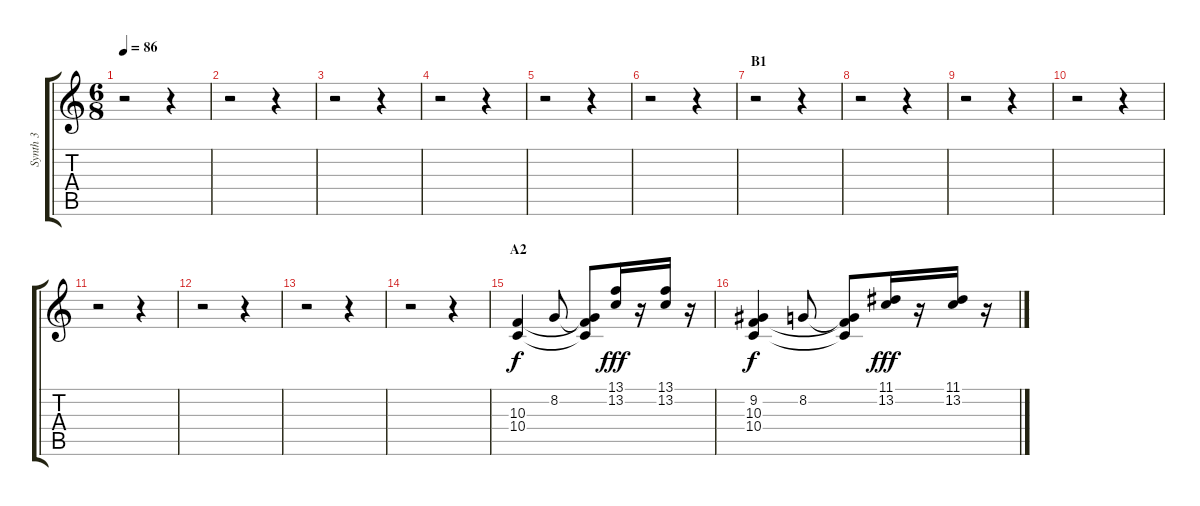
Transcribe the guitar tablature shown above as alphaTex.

\track ("Synth 3" "Synth 3") {instrument synthstrings1}
\staff {score tabs}
\tuning (E4 B3 G3 D3 A2 E2) {hide}
\ts (6 8)
\tempo 86
\clef g2
\ks c
r.2{dy f} r.4 |
r.2 r.4 |
r.2 r.4 |
r.2 r.4 |
r.2 r.4 |
r.2 r.4 |
\section ("" "B1")
r.2 r.4 |
r.2 r.4 |
r.2 r.4 |
r.2 r.4 |
r.2 r.4 |
r.2 r.4 |
r.2 r.4 |
r.2 r.4 |
\section ("" "A2")
(10.3 10.4).4 8.2.8 (8.2{t} 10.3{t} 10.4{t}).8 (13.1 13.2).16{dy fff} r.16 (13.1 13.2).16 r.16 |
(9.2 10.3 10.4).4{dy f} 8.2.8 (8.2{t} 10.3{t} 10.4{t}).8 (11.1 13.2).16{dy fff} r.16 (11.1 13.2).16 r.16
